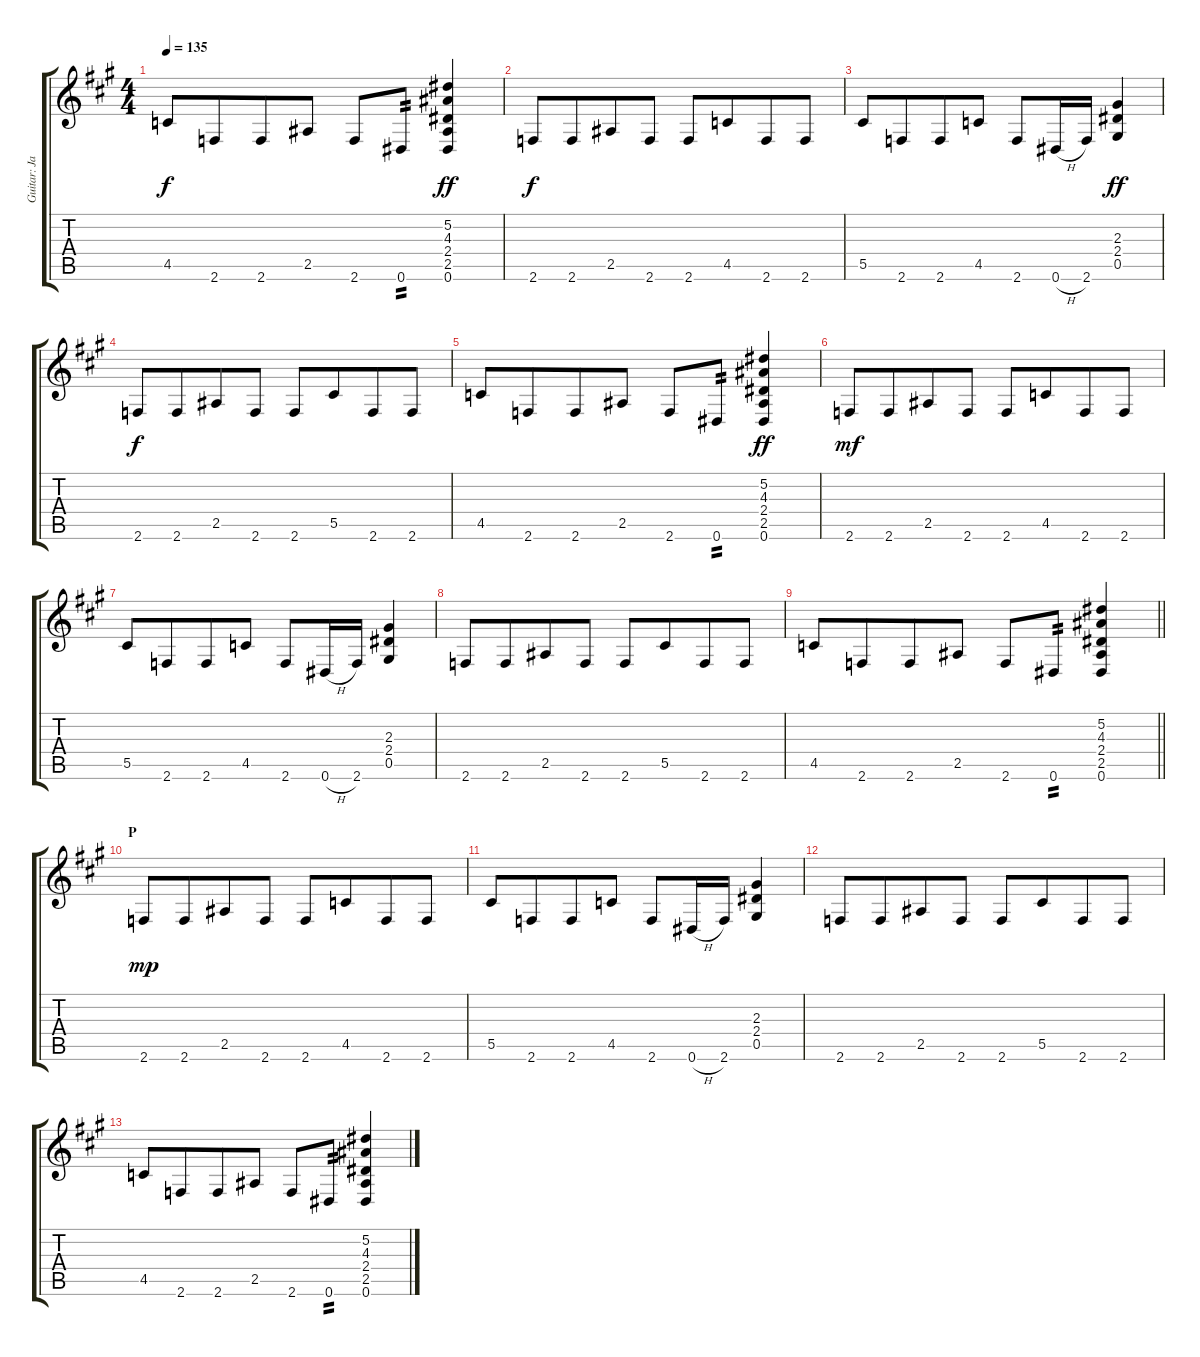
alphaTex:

\track ("Guitar: Jake" "Guitar: Ja") {instrument distortionguitar}
\staff {score tabs}
\tuning (Eb4 Bb3 Gb3 Db3 Ab2 Eb2) {hide}
\ts (4 4)
\tempo 135
\clef g2
\ks a
4.5.8{dy f} 2.6.8{beam merge} 2.6.8 2.5.8 2.6.8 0.6.8{tp 2} (5.2 4.3 2.4 2.5 0.6).4{dy ff} |
2.6.8{dy f} 2.6.8{beam merge} 2.5.8 2.6.8 2.6.8 4.5.8{beam merge} 2.6.8 2.6.8 |
5.5.8 2.6.8{beam merge} 2.6.8 4.5.8 2.6.8 0.6{h}.16 2.6.16 (2.3 2.4 0.5).4{dy ff} |
2.6.8{dy f} 2.6.8{beam merge} 2.5.8 2.6.8 2.6.8 5.5.8{beam merge} 2.6.8 2.6.8 |
4.5.8 2.6.8{beam merge} 2.6.8 2.5.8 2.6.8 0.6.8{tp 2} (5.2 4.3 2.4 2.5 0.6).4{dy ff} |
2.6.8{dy mf} 2.6.8{beam merge} 2.5.8 2.6.8 2.6.8 4.5.8{beam merge} 2.6.8 2.6.8 |
5.5.8 2.6.8{beam merge} 2.6.8 4.5.8 2.6.8 0.6{h}.16 2.6.16 (2.3 2.4 0.5).4 |
2.6.8 2.6.8{beam merge} 2.5.8 2.6.8 2.6.8 5.5.8{beam merge} 2.6.8 2.6.8 |
\barLineRight lightlight
4.5.8 2.6.8{beam merge} 2.6.8 2.5.8 2.6.8 0.6.8{tp 2} (5.2 4.3 2.4 2.5 0.6).4 |
\section ("" "P")
2.6.8{dy mp} 2.6.8{beam merge} 2.5.8 2.6.8 2.6.8 4.5.8{beam merge} 2.6.8 2.6.8 |
5.5.8 2.6.8{beam merge} 2.6.8 4.5.8 2.6.8 0.6{h}.16 2.6.16 (2.3 2.4 0.5).4 |
2.6.8 2.6.8{beam merge} 2.5.8 2.6.8 2.6.8 5.5.8{beam merge} 2.6.8 2.6.8 |
4.5.8 2.6.8{beam merge} 2.6.8 2.5.8 2.6.8 0.6.8{tp 2} (5.2 4.3 2.4 2.5 0.6).4
